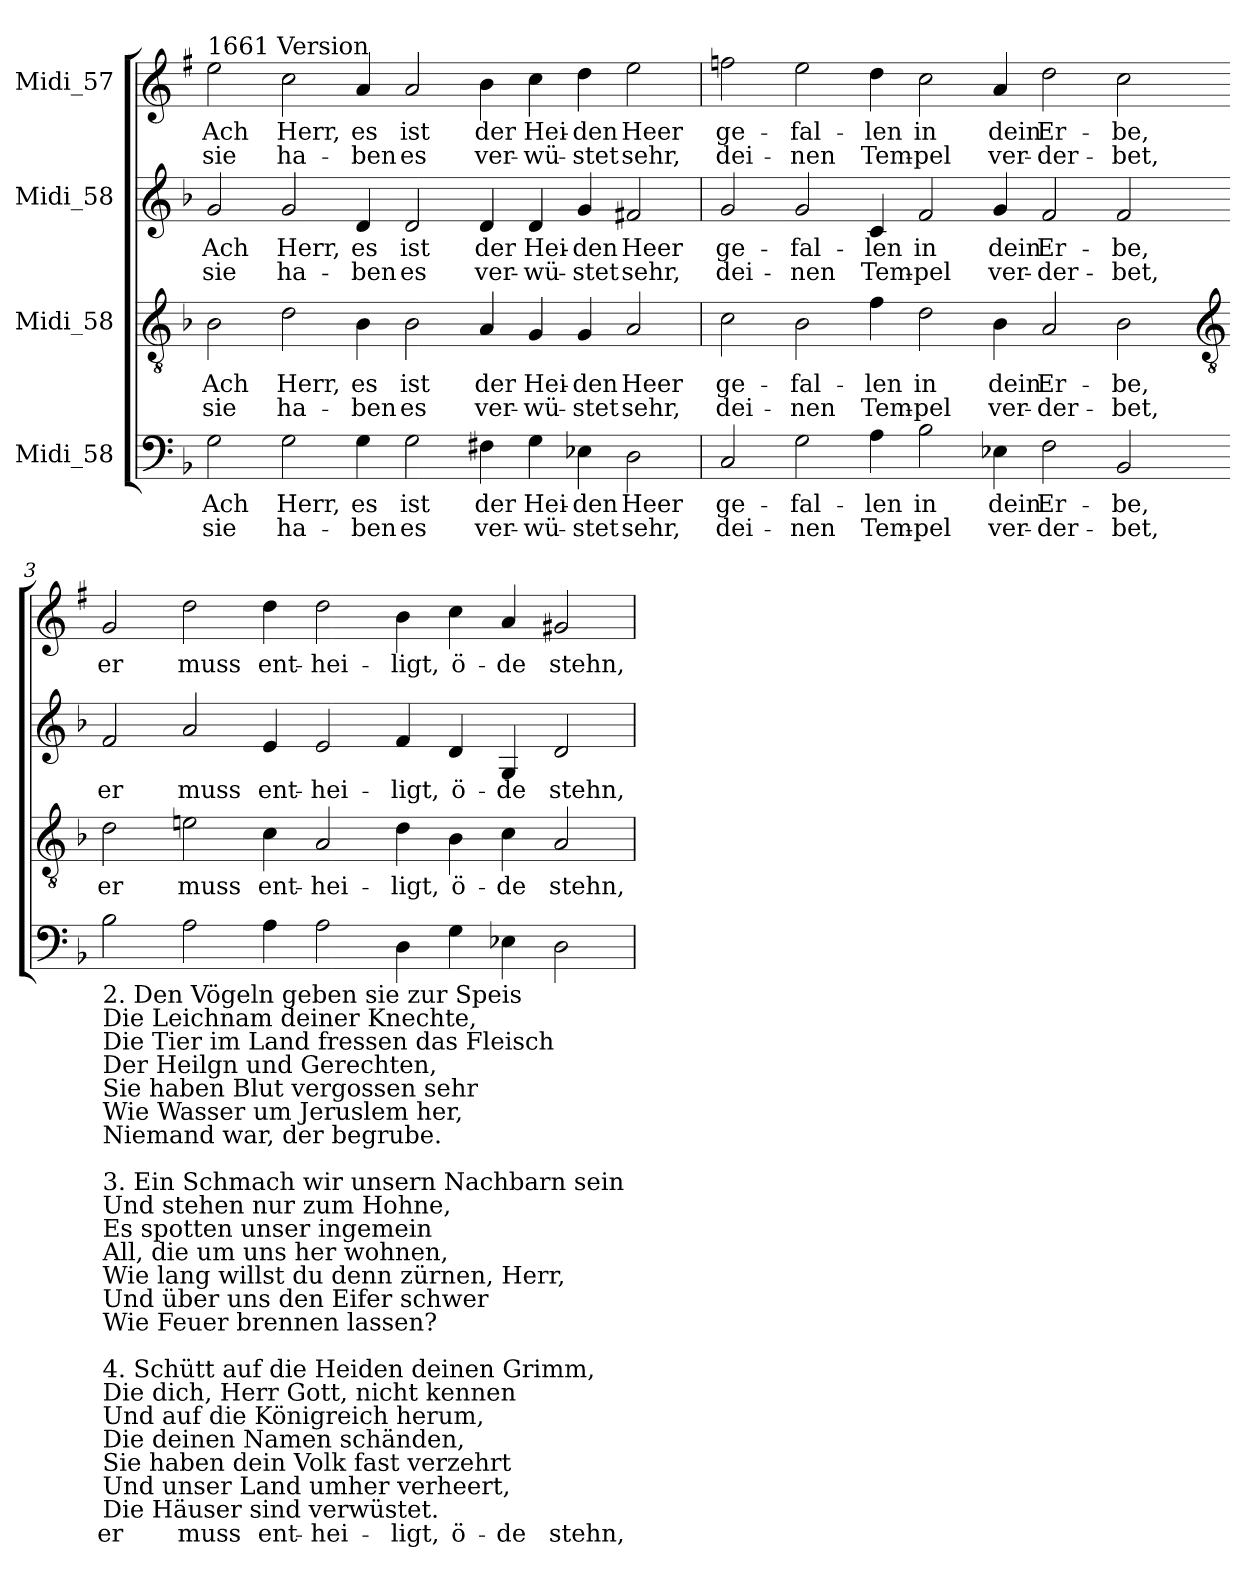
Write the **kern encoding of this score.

**kern	**text	**text	**kern	**text	**text	**kern	**text	**text	**kern	**text	**text
*part4	*part4	*part4	*part3	*part3	*part3	*part2	*part2	*part2	*part1	*part1	*part1
*staff4	*staff4	*staff4	*staff3	*staff3	*staff3	*staff2	*staff2	*staff2	*staff1	*staff1	*staff1
*I"Midi_58	*	*	*I"Midi_58	*	*	*I"Midi_58	*	*	*I"Midi_57	*	*
*clefF4	*	*	*clefGv2	*	*	*clefG2	*	*	*clefG2	*	*
*	*	*	*	*	*	*	*	*	*ITrd1c2	*	*
*k[b-]	*	*	*k[b-]	*	*	*k[b-]	*	*	*k[b-]	*	*
*F:	*	*	*F:	*	*	*F:	*	*	*F:	*	*
=1	=1	=1	=1	=1	=1	=1	=1	=1	=1	=1	=1
!	!	!	!	!	!	!	!	!	!LO:TX:a:t=1661 Version	!	!
!	!LO:LY:b	!LO:LY:b	!	!LO:LY:b	!LO:LY:b	!	!LO:LY:b	!LO:LY:b	!	!LO:LY:b	!LO:LY:b
2G	Ach	sie	2B-	Ach	sie	2g	Ach	sie	2dd	Ach	sie
!	!LO:LY:b	!LO:LY:b	!	!LO:LY:b	!LO:LY:b	!	!LO:LY:b	!LO:LY:b	!	!LO:LY:b	!LO:LY:b
2G	Herr,	ha-	2d	Herr,	ha-	2g	Herr,	ha-	2b-	Herr,	ha-
!	!LO:LY:b	!LO:LY:b	!	!LO:LY:b	!LO:LY:b	!	!LO:LY:b	!LO:LY:b	!	!LO:LY:b	!LO:LY:b
4G	-es	ben	4B-	-es	ben	4d	-es	ben	4g	-es	ben
!	!LO:LY:b	!LO:LY:b	!	!LO:LY:b	!LO:LY:b	!	!LO:LY:b	!LO:LY:b	!	!LO:LY:b	!LO:LY:b
2G	ist	es	2B-	ist	es	2d	ist	es	2g	ist	es
!	!LO:LY:b	!LO:LY:b	!	!LO:LY:b	!LO:LY:b	!	!LO:LY:b	!LO:LY:b	!	!LO:LY:b	!LO:LY:b
4F#X	der	ver-	4A	der	ver-	4d	der	ver-	4a	der	ver-
!	!LO:LY:b	!LO:LY:b	!	!LO:LY:b	!LO:LY:b	!	!LO:LY:b	!LO:LY:b	!	!LO:LY:b	!LO:LY:b
4G	-Hei-	-wü-	4G	-Hei-	-wü-	4d	-Hei-	-wü-	4b-	-Hei-	-wü-
!	!LO:LY:b	!LO:LY:b	!	!LO:LY:b	!LO:LY:b	!	!LO:LY:b	!LO:LY:b	!	!LO:LY:b	!LO:LY:b
4E-X	-den	stet	4G	-den	stet	4g	-den	stet	4cc	-den	stet
!	!LO:LY:b	!LO:LY:b	!	!LO:LY:b	!LO:LY:b	!	!LO:LY:b	!LO:LY:b	!	!LO:LY:b	!LO:LY:b
2D	Heer	sehr,	2A	Heer	sehr,	2f#X	Heer	sehr,	2dd	Heer	sehr,
=2	=2	=2	=2	=2	=2	=2	=2	=2	=2	=2	=2
!	!LO:LY:b	!LO:LY:b	!	!LO:LY:b	!LO:LY:b	!	!LO:LY:b	!LO:LY:b	!	!LO:LY:b	!LO:LY:b
2C	ge-	-dei-	2c	ge-	-dei-	2g	ge-	-dei-	2ee-X	ge-	-dei-
!	!LO:LY:b	!LO:LY:b	!	!LO:LY:b	!LO:LY:b	!	!LO:LY:b	!LO:LY:b	!	!LO:LY:b	!LO:LY:b
2G	-fal-	-nen	2B-	-fal-	-nen	2g	-fal-	-nen	2dd	-fal-	-nen
!	!LO:LY:b	!LO:LY:b	!	!LO:LY:b	!LO:LY:b	!	!LO:LY:b	!LO:LY:b	!	!LO:LY:b	!LO:LY:b
4A	len	Tem-	4f	len	Tem-	4c	len	Tem-	4cc	len	Tem-
!	!LO:LY:b	!LO:LY:b	!	!LO:LY:b	!LO:LY:b	!	!LO:LY:b	!LO:LY:b	!	!LO:LY:b	!LO:LY:b
2B-	-in	pel	2d	-in	pel	2f	-in	pel	2b-	-in	pel
!	!LO:LY:b	!LO:LY:b	!	!LO:LY:b	!LO:LY:b	!	!LO:LY:b	!LO:LY:b	!	!LO:LY:b	!LO:LY:b
4E-X	dein	ver-	4B-	dein	ver-	4g	dein	ver-	4g	dein	ver-
!	!LO:LY:b	!LO:LY:b	!	!LO:LY:b	!LO:LY:b	!	!LO:LY:b	!LO:LY:b	!	!LO:LY:b	!LO:LY:b
2F	-Er-	-der-	2A	-Er-	-der-	2f	-Er-	-der-	2cc	-Er-	-der-
!	!LO:LY:b	!LO:LY:b	!	!LO:LY:b	!LO:LY:b	!	!LO:LY:b	!LO:LY:b	!	!LO:LY:b	!LO:LY:b
2BB-	-be,	bet,	2B-	-be,	bet,	2f	-be,	bet,	2b-	-be,	bet,
!!LO:LB:g=z
=3-	=3-	=3-	=3-	=3-	=3-	=3-	=3-	=3-	=3-	=3-	=3-
*	*	*	*clefGv2	*	*	*	*	*	*	*	*
!LO:TX:b:t=2. Den Vögeln geben sie zur Speis\nDie Leichnam deiner Knechte,\nDie Tier im Land fressen das Fleisch\nDer Heilgn und Gerechten,\nSie haben Blut vergossen sehr\nWie Wasser um Jeruslem her,\nNiemand war, der begrube.\n\n3. Ein Schmach wir unsern Nachbarn sein\nUnd stehen nur zum Hohne,\nEs spotten unser ingemein\nAll, die um uns her wohnen,\nWie lang willst du denn zürnen, Herr,\nUnd über uns den Eifer schwer\nWie Feuer brennen lassen?\n\n4. Schütt auf die Heiden deinen Grimm,\nDie dich, Herr Gott, nicht kennen\nUnd auf die Königreich herum,\nDie deinen Namen schänden,\nSie haben dein Volk fast verzehrt\nUnd unser Land umher verheert,\nDie Häuser sind verwüstet.	!	!	!	!	!	!	!	!	!	!	!
!	!LO:LY:b	!	!	!LO:LY:b	!	!	!LO:LY:b	!	!	!LO:LY:b	!
2B-	er	.	2d	er	.	2f	er	.	2f	er	.
!	!LO:LY:b	!	!	!LO:LY:b	!	!	!LO:LY:b	!	!	!LO:LY:b	!
2A	muss	.	2en	muss	.	2a	muss	.	2cc	muss	.
!	!LO:LY:b	!	!	!LO:LY:b	!	!	!LO:LY:b	!	!	!LO:LY:b	!
4A	ent-	.	4c	ent-	.	4e	ent-	.	4cc	ent-	.
!	!LO:LY:b	!	!	!LO:LY:b	!	!	!LO:LY:b	!	!	!LO:LY:b	!
2A	-hei-	.	2A	-hei-	.	2e	-hei-	.	2cc	-hei-	.
!	!LO:LY:b	!	!	!LO:LY:b	!	!	!LO:LY:b	!	!	!LO:LY:b	!
4D	-ligt,	.	4d	-ligt,	.	4f	-ligt,	.	4a	-ligt,	.
!	!LO:LY:b	!	!	!LO:LY:b	!	!	!LO:LY:b	!	!	!LO:LY:b	!
4G	ö-	.	4B-	ö-	.	4d	ö-	.	4b-	ö-	.
!	!LO:LY:b	!	!	!LO:LY:b	!	!	!LO:LY:b	!	!	!LO:LY:b	!
4E-X	-de	.	4c	-de	.	4G	-de	.	4g	-de	.
!	!LO:LY:b	!	!	!LO:LY:b	!	!	!LO:LY:b	!	!	!LO:LY:b	!
2D	stehn,	.	2A	stehn,	.	2d	stehn,	.	2f#X	stehn,	.
=	=	=	=	=	=	=	=	=	=	=	=
*-	*-	*-	*-	*-	*-	*-	*-	*-	*-	*-	*-
